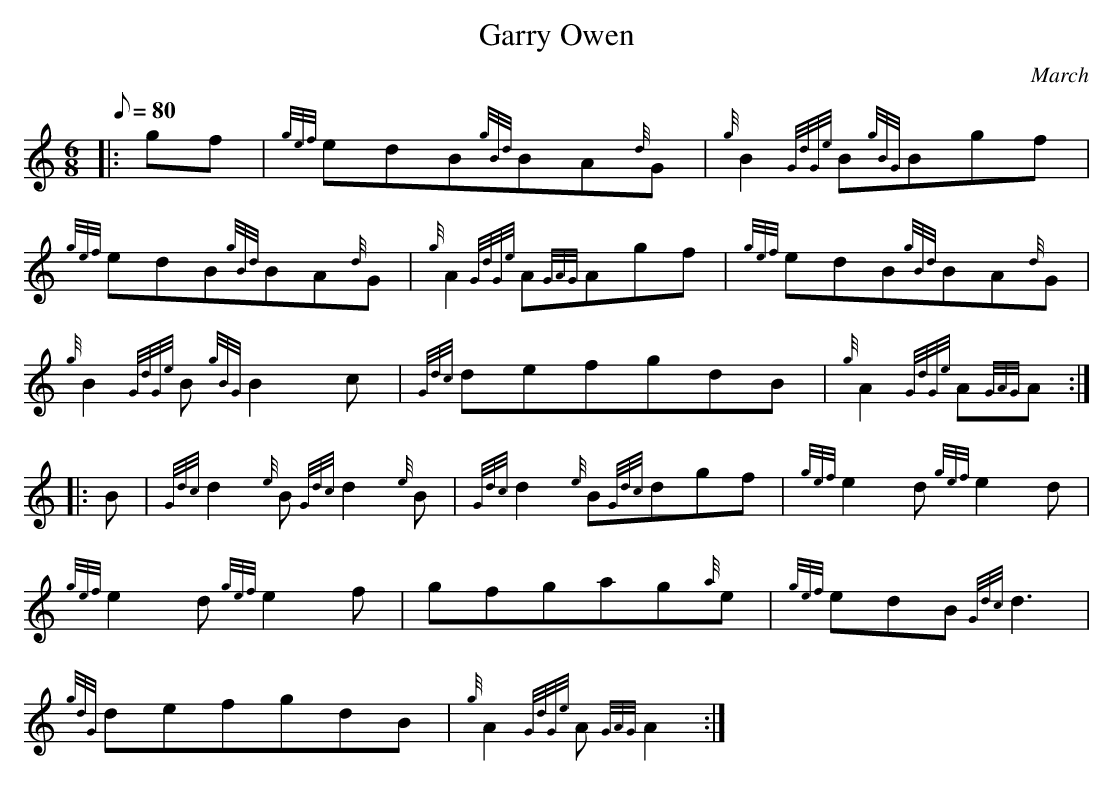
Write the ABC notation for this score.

X:1
T:Garry Owen
M:6/8
L:1/8
Q:80
C:March
K:HP
|: gf | \
{gef}edB{gBd}BA{d}G | \
{g}B2{GdGe}B{gBG}Bgf |
{gef}edB{gBd}BA{d}G | \
{g}A2{GdGe}A{GAG}Agf | \
{gef}edB{gBd}BA{d}G |
{g}B2{GdGe}B{gBG}B2c | \
{Gdc}defgdB | \
{g}A2{GdGe}A{GAG}A ::
B | \
{Gdc}d2{e}B{Gdc}d2{e}B | \
{Gdc}d2{e}B{Gdc}dgf | \
{gef}e2d{gef}e2d |
{gef}e2d{gef}e2f | \
gfgag{a}e | \
{gef}edB{Gdc}d3 |
{gdG}defgdB | \
{g}A2{GdGe}A{GAG}A2 :|
